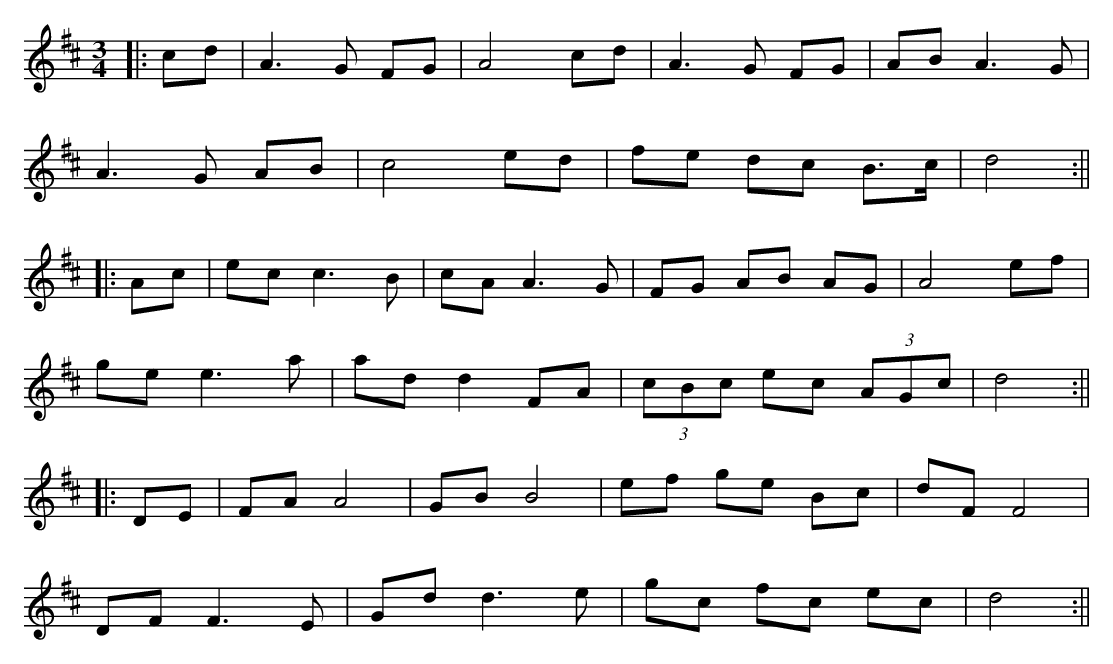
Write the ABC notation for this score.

X:1
M:3/4
K:D
|:cd | A3 G FG | A4 cd | A3 G FG | AB A3 G |
A3 G AB | c4 ed | fe dc B>c | d4 :||
|:Ac | ec c3 B | cA A3 G | FG AB AG | A4 ef |
 ge e3 a | ad d2 FA | (3cBc ec (3AGc | d4 :||
|:DE | FA A4 | GB B4 | ef ge Bc | dF F4 |
DF F3 E | Gd d3 e | gc fc ec | d4 :||
